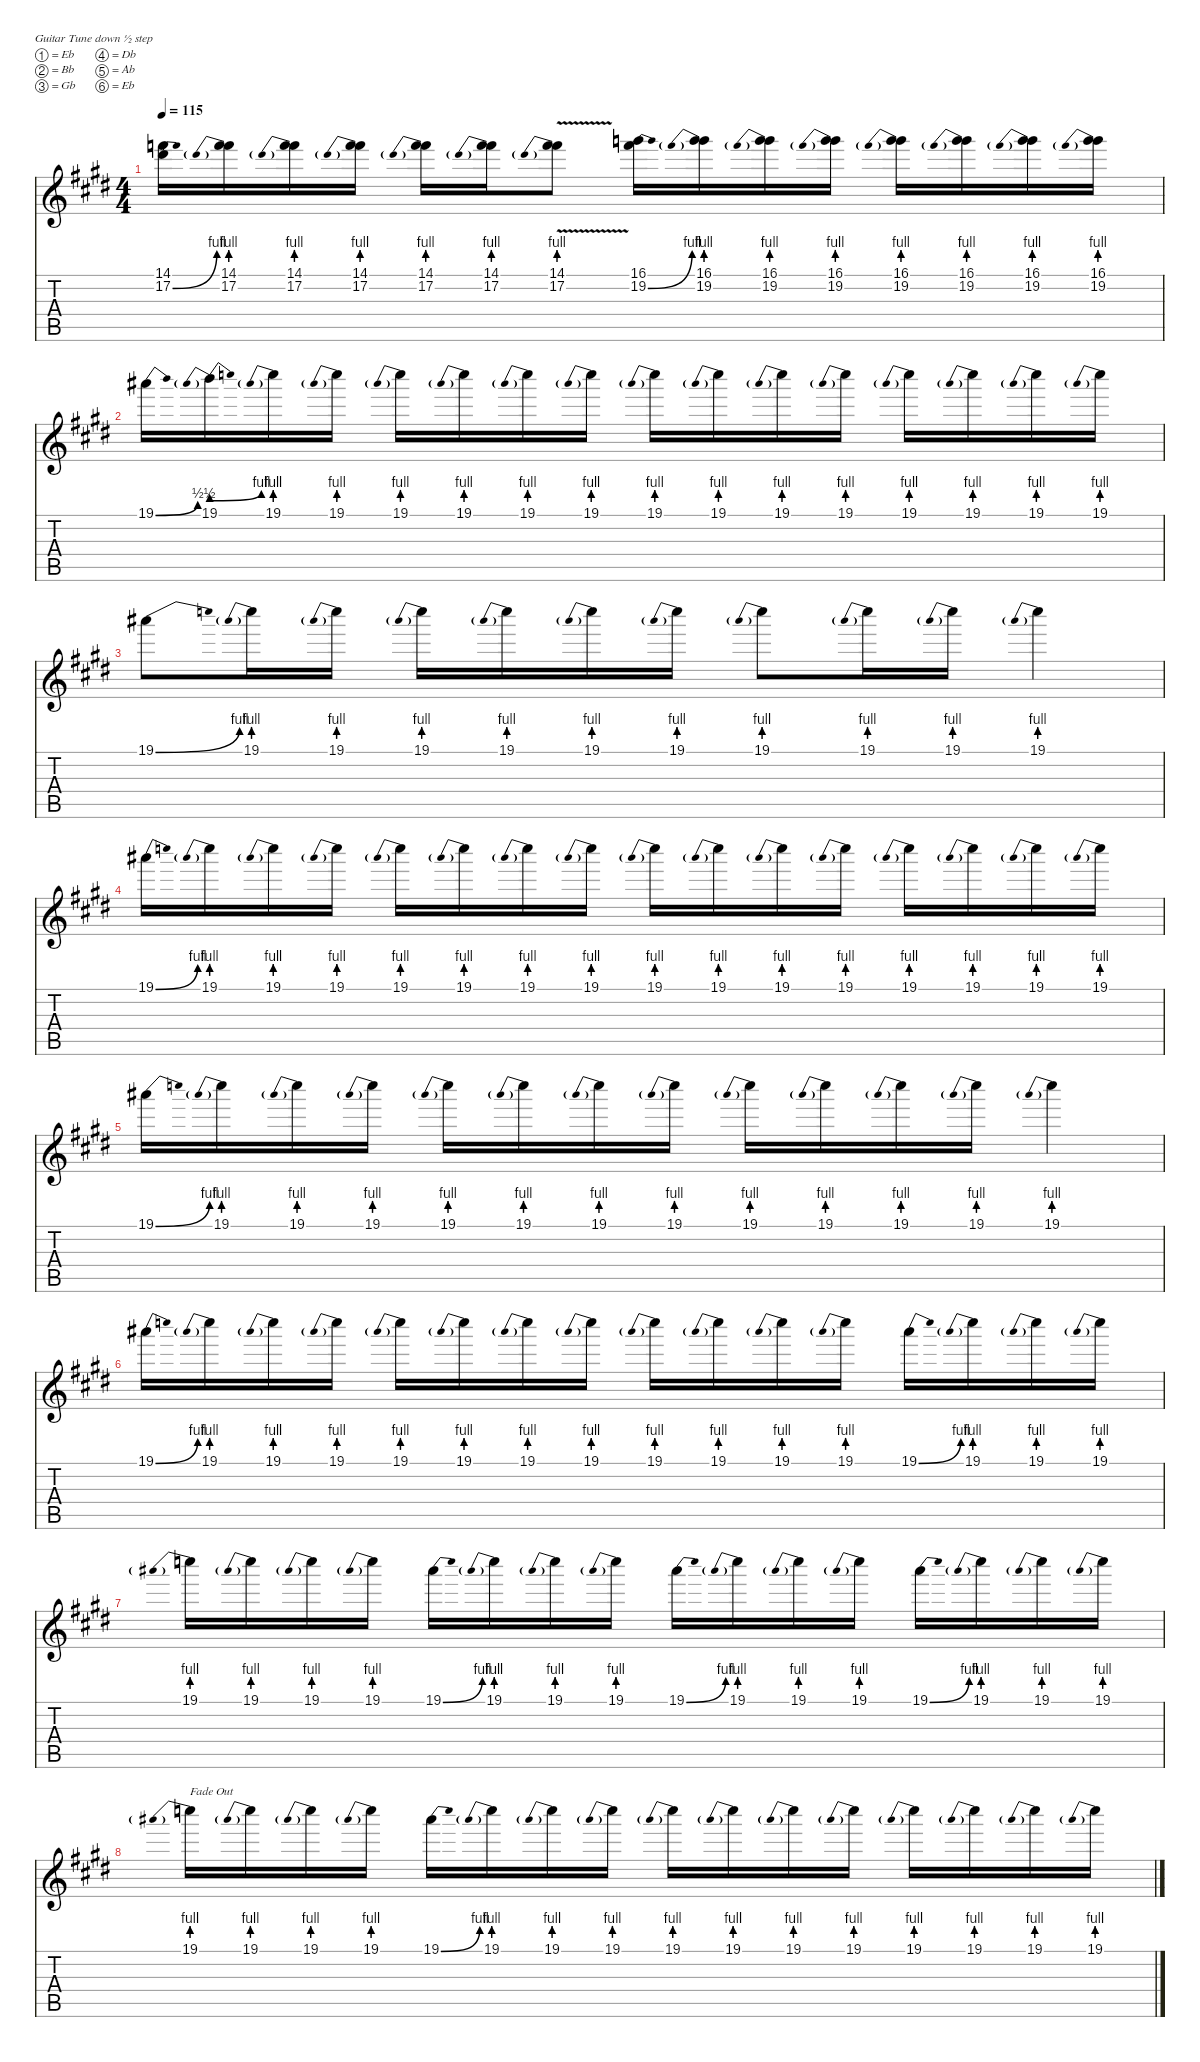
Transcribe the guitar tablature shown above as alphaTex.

\defaultSystemsLayout 4
\hideDynamics
\bracketExtendMode nobrackets
\singleTrackTrackNamePolicy hidden
\multiTrackTrackNamePolicy hidden
\otherSystemsTrackNameOrientation horizontal
\track ("Guitar 1" "od.guit.") {defaultSystemsLayout 4 instrument overdrivenguitar}
\staff {score tabs}
\tuning (Eb4 Bb3 Gb3 Db3 Ab2 Eb2)
\ts (4 4)
\tempo 115
\clef g2
\ks c#minor
(14.1{acc forcenatural} 17.2{be (bend 0 0 30 4) acc #}).16{dy f beam Down} (14.1{acc forcenatural} 17.2{be (prebend 0 4 60 4)}).16{beam Down} (14.1{acc forcenatural} 17.2{be (prebend 0 4 60 4)}).16{beam Down} (14.1{acc forcenatural} 17.2{be (prebend 0 4 60 4)}).16{beam Down} (14.1{acc forcenatural} 17.2{be (prebend 0 4 60 4)}).16{beam Down} (14.1{acc forcenatural} 17.2{be (prebend 0 4 60 4)}).16{beam Down} (14.1{v acc forcenatural} 17.2{be (prebend 0 4 60 4)}).8{beam Down} (16.1{acc forcenatural} 19.2{be (bend 0 0 30 4) acc forcenatural}).16{beam Down} (16.1{acc forcenatural} 19.2{be (prebend 0 4 60 4)}).16{beam Down} (16.1{acc forcenatural} 19.2{be (prebend 0 4 60 4)}).16{beam Down} (16.1{acc forcenatural} 19.2{be (prebend 0 4 60 4)}).16{beam Down} (16.1{acc forcenatural} 19.2{be (prebend 0 4 60 4)}).16{beam Down} (16.1{acc forcenatural} 19.2{be (prebend 0 4 60 4)}).16{beam Down} (16.1{acc forcenatural} 19.2{be (prebend 0 4 60 4)}).16{beam Down} (16.1{acc forcenatural} 19.2{be (prebend 0 4 60 4)}).16{beam Down} |
19.1{be (bend 0 0 30 2) acc #}.16{beam Down} 19.1{be (prebendbend 0 2 30 4)}.16{beam Down} 19.1{be (prebend 0 4 60 4)}.16{beam Down} 19.1{be (prebend 0 4 60 4)}.16{beam Down} 19.1{be (prebend 0 4 60 4)}.16{beam Down} 19.1{be (prebend 0 4 60 4)}.16{beam Down} 19.1{be (prebend 0 4 60 4)}.16{beam Down} 19.1{be (prebend 0 4 60 4)}.16{beam Down} 19.1{be (prebend 0 4 60 4)}.16{beam Down} 19.1{be (prebend 0 4 60 4)}.16{beam Down} 19.1{be (prebend 0 4 60 4)}.16{beam Down} 19.1{be (prebend 0 4 60 4)}.16{beam Down} 19.1{be (prebend 0 4 60 4)}.16{beam Down} 19.1{be (prebend 0 4 60 4)}.16{beam Down} 19.1{be (prebend 0 4 60 4)}.16{beam Down} 19.1{be (prebend 0 4 60 4)}.16{beam Down} |
19.1{be (bend 0 0 30 4) acc #}.8{beam Down} 19.1{be (prebend 0 4 60 4)}.16{beam Down} 19.1{be (prebend 0 4 60 4)}.16{beam Down} 19.1{be (prebend 0 4 60 4)}.16{beam Down} 19.1{be (prebend 0 4 60 4)}.16{beam Down} 19.1{be (prebend 0 4 60 4)}.16{beam Down} 19.1{be (prebend 0 4 60 4)}.16{beam Down} 19.1{be (prebend 0 4 60 4)}.8{beam Down} 19.1{be (prebend 0 4 60 4)}.16{beam Down} 19.1{be (prebend 0 4 60 4)}.16{beam Down} 19.1{be (prebend 0 4 60 4)}.4{beam Down} |
19.1{be (bend 0 0 30 4) acc #}.16{beam Down} 19.1{be (prebend 0 4 60 4)}.16{beam Down} 19.1{be (prebend 0 4 60 4)}.16{beam Down} 19.1{be (prebend 0 4 60 4)}.16{beam Down} 19.1{be (prebend 0 4 60 4)}.16{beam Down} 19.1{be (prebend 0 4 60 4)}.16{beam Down} 19.1{be (prebend 0 4 60 4)}.16{beam Down} 19.1{be (prebend 0 4 60 4)}.16{beam Down} 19.1{be (prebend 0 4 60 4)}.16{beam Down} 19.1{be (prebend 0 4 60 4)}.16{beam Down} 19.1{be (prebend 0 4 60 4)}.16{beam Down} 19.1{be (prebend 0 4 60 4)}.16{beam Down} 19.1{be (prebend 0 4 60 4)}.16{beam Down} 19.1{be (prebend 0 4 60 4)}.16{beam Down} 19.1{be (prebend 0 4 60 4)}.16{beam Down} 19.1{be (prebend 0 4 60 4)}.16{beam Down} |
19.1{be (bend 0 0 30 4) acc #}.16{beam Down} 19.1{be (prebend 0 4 60 4)}.16{beam Down} 19.1{be (prebend 0 4 60 4)}.16{beam Down} 19.1{be (prebend 0 4 60 4)}.16{beam Down} 19.1{be (prebend 0 4 60 4)}.16{beam Down} 19.1{be (prebend 0 4 60 4)}.16{beam Down} 19.1{be (prebend 0 4 60 4)}.16{beam Down} 19.1{be (prebend 0 4 60 4)}.16{beam Down} 19.1{be (prebend 0 4 60 4)}.16{beam Down} 19.1{be (prebend 0 4 60 4)}.16{beam Down} 19.1{be (prebend 0 4 60 4)}.16{beam Down} 19.1{be (prebend 0 4 60 4)}.16{beam Down} 19.1{be (prebend 0 4 60 4)}.4{beam Down} |
19.1{be (bend 0 0 30 4) acc #}.16{beam Down} 19.1{be (prebend 0 4 60 4)}.16{beam Down} 19.1{be (prebend 0 4 60 4)}.16{beam Down} 19.1{be (prebend 0 4 60 4)}.16{beam Down} 19.1{be (prebend 0 4 60 4)}.16{beam Down} 19.1{be (prebend 0 4 60 4)}.16{beam Down} 19.1{be (prebend 0 4 60 4)}.16{beam Down} 19.1{be (prebend 0 4 60 4)}.16{beam Down} 19.1{be (prebend 0 4 60 4)}.16{beam Down} 19.1{be (prebend 0 4 60 4)}.16{beam Down} 19.1{be (prebend 0 4 60 4)}.16{beam Down} 19.1{be (prebend 0 4 60 4)}.16{beam Down} 19.1{be (bend 0 0 30 4) acc #}.16{beam Down} 19.1{be (prebend 0 4 60 4)}.16{beam Down} 19.1{be (prebend 0 4 60 4)}.16{beam Down} 19.1{be (prebend 0 4 60 4)}.16{beam Down} |
19.1{be (prebend 0 4 60 4)}.16{beam Down} 19.1{be (prebend 0 4 60 4)}.16{beam Down} 19.1{be (prebend 0 4 60 4)}.16{beam Down} 19.1{be (prebend 0 4 60 4)}.16{beam Down} 19.1{be (bend 0 0 30 4) acc #}.16{beam Down} 19.1{be (prebend 0 4 60 4)}.16{beam Down} 19.1{be (prebend 0 4 60 4)}.16{beam Down} 19.1{be (prebend 0 4 60 4)}.16{beam Down} 19.1{be (bend 0 0 30 4) acc #}.16{beam Down} 19.1{be (prebend 0 4 60 4)}.16{beam Down} 19.1{be (prebend 0 4 60 4)}.16{beam Down} 19.1{be (prebend 0 4 60 4)}.16{beam Down} 19.1{be (bend 0 0 30 4) acc #}.16{beam Down} 19.1{be (prebend 0 4 60 4)}.16{beam Down} 19.1{be (prebend 0 4 60 4)}.16{beam Down} 19.1{be (prebend 0 4 60 4)}.16{beam Down} |
19.1{be (prebend 0 4 60 4)}.16{txt "Fade Out" beam Down} 19.1{be (prebend 0 4 60 4)}.16{beam Down} 19.1{be (prebend 0 4 60 4)}.16{beam Down} 19.1{be (prebend 0 4 60 4)}.16{beam Down} 19.1{be (bend 0 0 30 4) acc #}.16{beam Down} 19.1{be (prebend 0 4 60 4)}.16{beam Down} 19.1{be (prebend 0 4 60 4)}.16{beam Down} 19.1{be (prebend 0 4 60 4)}.16{beam Down} 19.1{be (prebend 0 4 60 4)}.16{beam Down} 19.1{be (prebend 0 4 60 4)}.16{beam Down} 19.1{be (prebend 0 4 60 4)}.16{beam Down} 19.1{be (prebend 0 4 60 4)}.16{beam Down} 19.1{be (prebend 0 4 60 4)}.16{beam Down} 19.1{be (prebend 0 4 60 4)}.16{beam Down} 19.1{be (prebend 0 4 60 4)}.16{beam Down} 19.1{be (prebend 0 4 60 4)}.16{beam Down}
